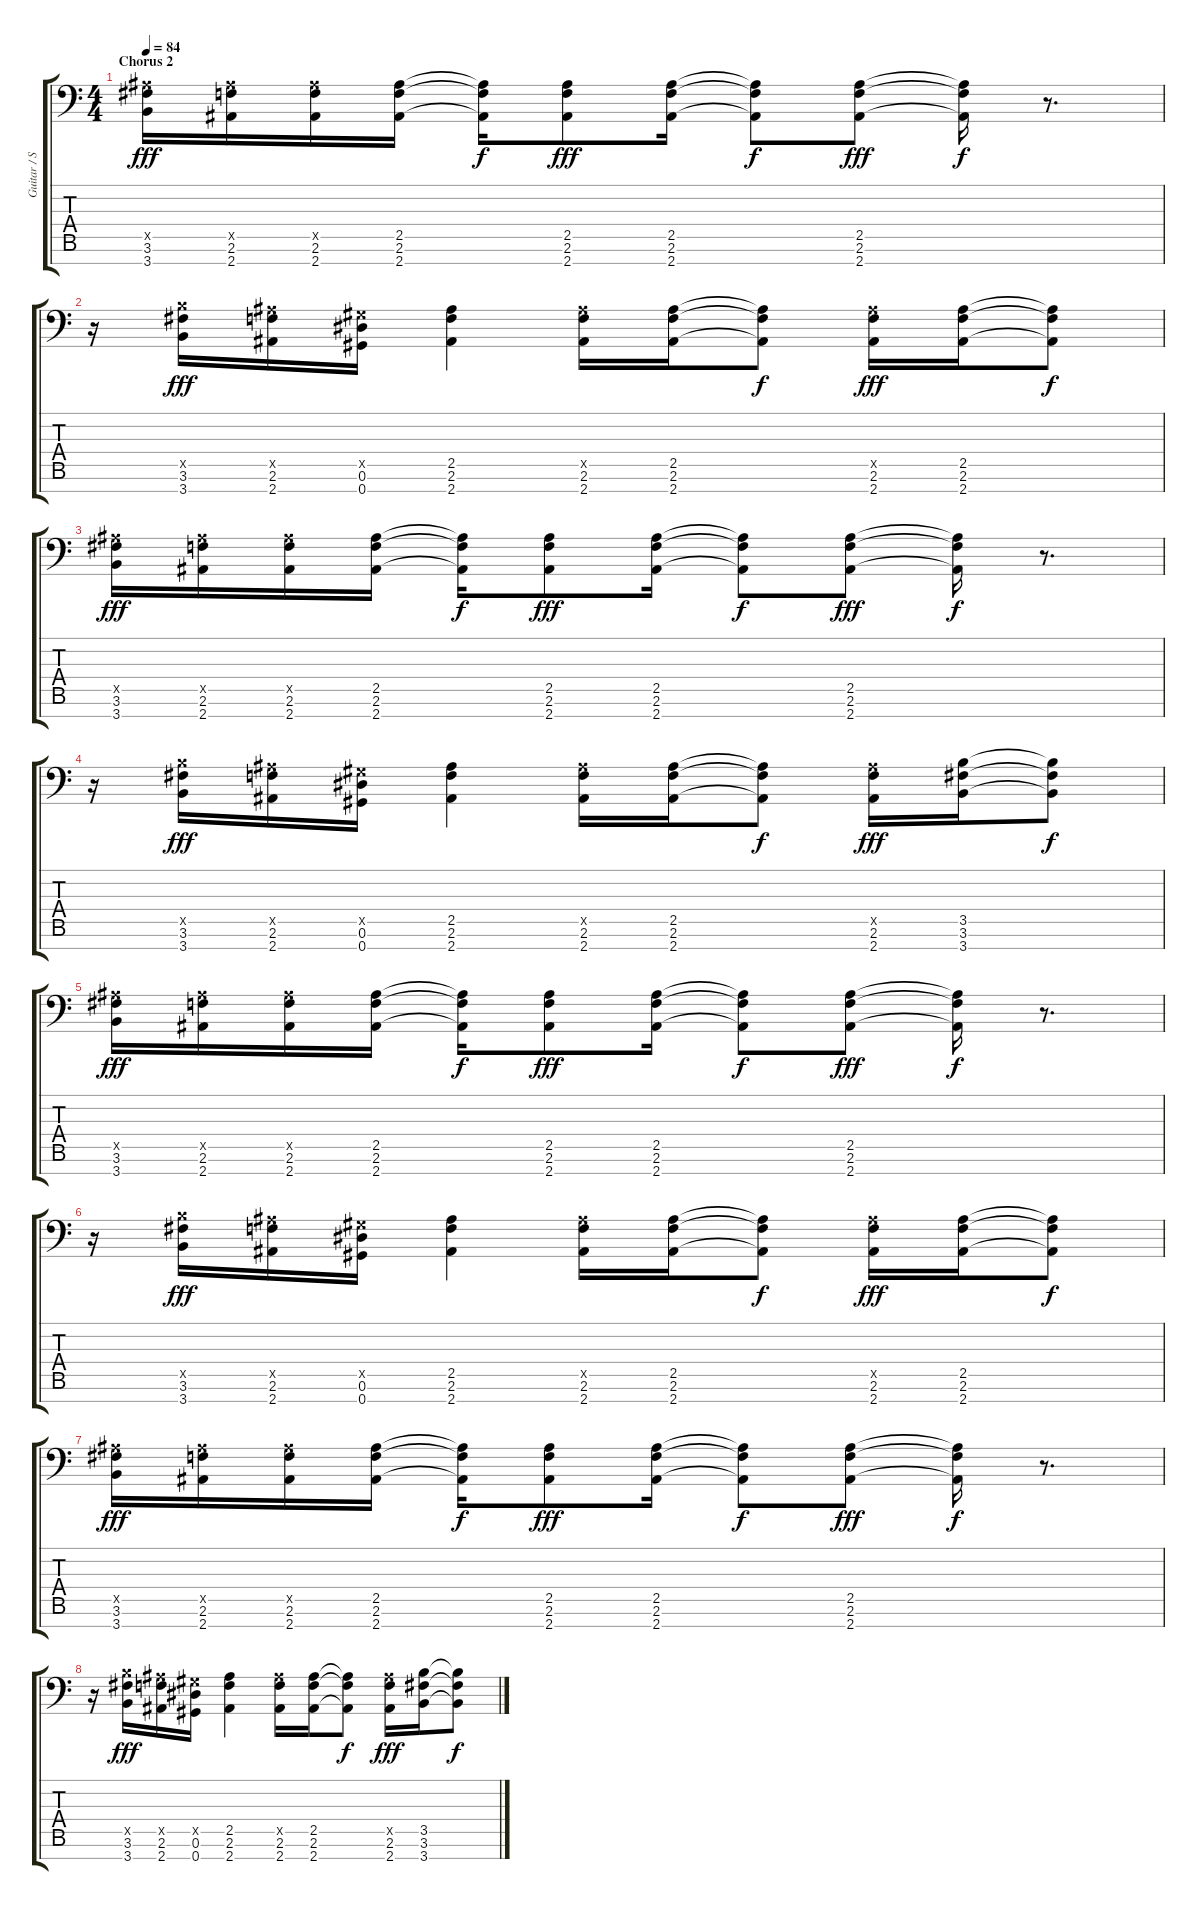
\track ("Guitar / Stef Carpenter" "Guitar / S") {instrument distortionguitar}
\staff {score tabs}
\tuning (Eb4 Bb3 Gb3 Db3 Ab2 Eb2 Ab1) {hide}
\ts (4 4)
\section ("" "Chorus 2")
\tempo 84
\clef f4
\ks c
(2.5{x} 3.6 3.7).16{dy fff} (2.5{x} 2.6 2.7).16 (2.5{x} 2.6 2.7).16 (2.5 2.6 2.7).16 (2.5{t} 2.6{t} 2.7{t}).16{dy f} (2.5 2.6 2.7).8{dy fff} (2.5 2.6 2.7).16 (2.5{t} 2.6{t} 2.7{t}).8{dy f} (2.5 2.6 2.7).8{dy fff} (2.5{t} 2.6{t} 2.7{t}).16{dy f} r.8{d} |
r.16 (3.5{x} 3.6 3.7).16{dy fff} (2.5{x} 2.6 2.7).16 (0.5{x} 0.6 0.7).16 (2.5 2.6 2.7).4 (2.5{x} 2.6 2.7).16 (2.5 2.6 2.7).16 (2.5{t} 2.6{t} 2.7{t}).8{dy f} (2.5{x} 2.6 2.7).16{dy fff} (2.5 2.6 2.7).16 (2.5{t} 2.6{t} 2.7{t}).8{dy f} |
(2.5{x} 3.6 3.7).16{dy fff} (2.5{x} 2.6 2.7).16 (2.5{x} 2.6 2.7).16 (2.5 2.6 2.7).16 (2.5{t} 2.6{t} 2.7{t}).16{dy f} (2.5 2.6 2.7).8{dy fff} (2.5 2.6 2.7).16 (2.5{t} 2.6{t} 2.7{t}).8{dy f} (2.5 2.6 2.7).8{dy fff} (2.5{t} 2.6{t} 2.7{t}).16{dy f} r.8{d} |
r.16 (3.5{x} 3.6 3.7).16{dy fff} (2.5{x} 2.6 2.7).16 (0.5{x} 0.6 0.7).16 (2.5 2.6 2.7).4 (2.5{x} 2.6 2.7).16 (2.5 2.6 2.7).16 (2.5{t} 2.6{t} 2.7{t}).8{dy f} (2.5{x} 2.6 2.7).16{dy fff} (3.5 3.6 3.7).16 (3.5{t} 3.6{t} 3.7{t}).8{dy f} |
(2.5{x} 3.6 3.7).16{dy fff} (2.5{x} 2.6 2.7).16 (2.5{x} 2.6 2.7).16 (2.5 2.6 2.7).16 (2.5{t} 2.6{t} 2.7{t}).16{dy f} (2.5 2.6 2.7).8{dy fff} (2.5 2.6 2.7).16 (2.5{t} 2.6{t} 2.7{t}).8{dy f} (2.5 2.6 2.7).8{dy fff} (2.5{t} 2.6{t} 2.7{t}).16{dy f} r.8{d} |
r.16 (3.5{x} 3.6 3.7).16{dy fff} (2.5{x} 2.6 2.7).16 (0.5{x} 0.6 0.7).16 (2.5 2.6 2.7).4 (2.5{x} 2.6 2.7).16 (2.5 2.6 2.7).16 (2.5{t} 2.6{t} 2.7{t}).8{dy f} (2.5{x} 2.6 2.7).16{dy fff} (2.5 2.6 2.7).16 (2.5{t} 2.6{t} 2.7{t}).8{dy f} |
(2.5{x} 3.6 3.7).16{dy fff} (2.5{x} 2.6 2.7).16 (2.5{x} 2.6 2.7).16 (2.5 2.6 2.7).16 (2.5{t} 2.6{t} 2.7{t}).16{dy f} (2.5 2.6 2.7).8{dy fff} (2.5 2.6 2.7).16 (2.5{t} 2.6{t} 2.7{t}).8{dy f} (2.5 2.6 2.7).8{dy fff} (2.5{t} 2.6{t} 2.7{t}).16{dy f} r.8{d} |
r.16 (3.5{x} 3.6 3.7).16{dy fff} (2.5{x} 2.6 2.7).16 (0.5{x} 0.6 0.7).16 (2.5 2.6 2.7).4 (2.5{x} 2.6 2.7).16 (2.5 2.6 2.7).16 (2.5{t} 2.6{t} 2.7{t}).8{dy f} (2.5{x} 2.6 2.7).16{dy fff} (3.5 3.6 3.7).16 (3.5{t} 3.6{t} 3.7{t}).8{dy f}
